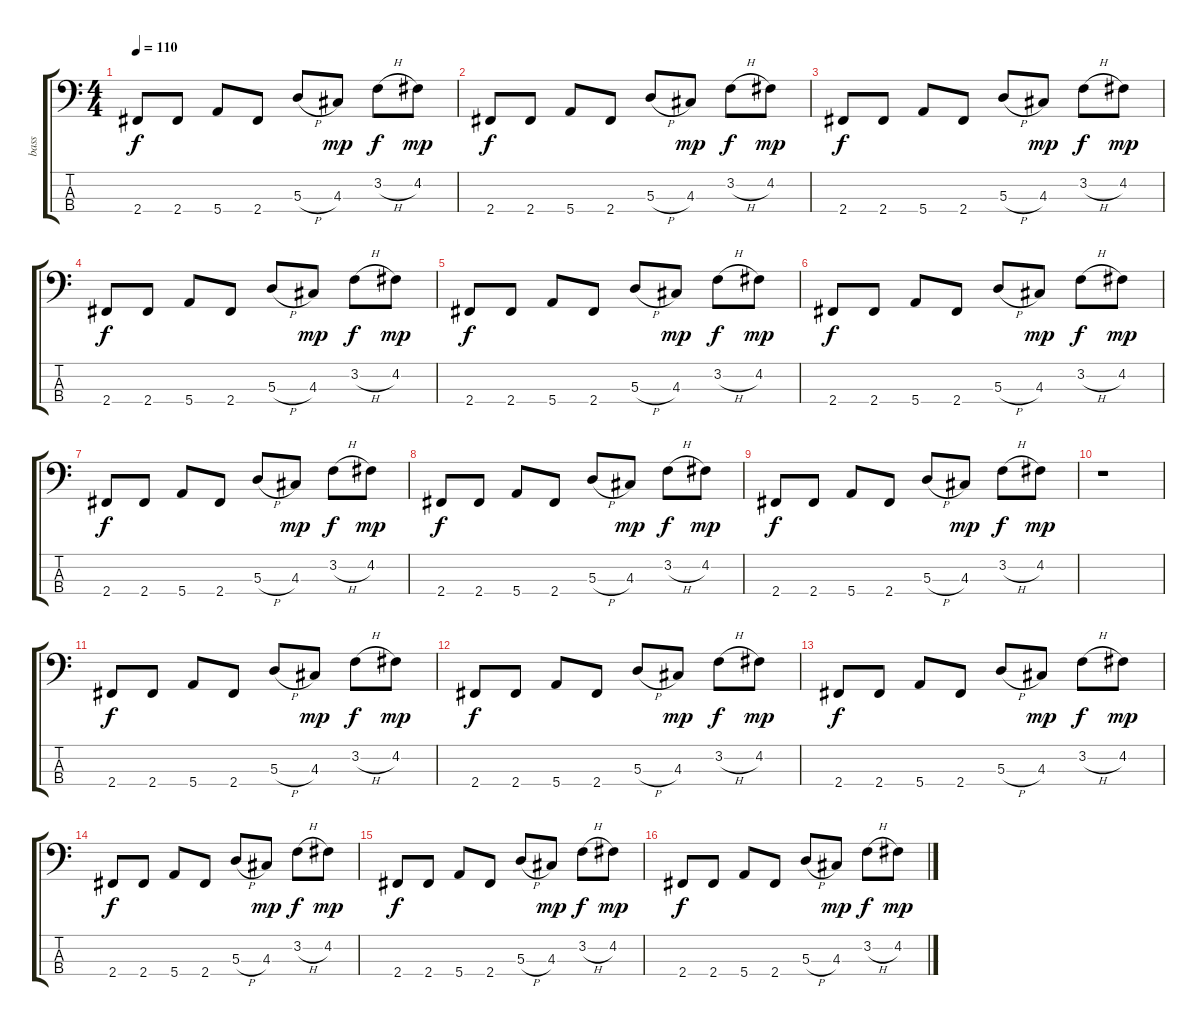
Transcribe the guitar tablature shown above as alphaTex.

\track ("bass" "bass") {instrument electricbasspick}
\staff {score tabs}
\tuning (G2 D2 A1 E1) {hide}
\ts (4 4)
\tempo 110
\clef f4
\ks c
2.4.8{dy f} 2.4.8 5.4.8 2.4.8 5.3{h}.8 4.3.8{dy mp} 3.2{h}.8{dy f} 4.2.8{dy mp} |
2.4.8{dy f} 2.4.8 5.4.8 2.4.8 5.3{h}.8 4.3.8{dy mp} 3.2{h}.8{dy f} 4.2.8{dy mp} |
2.4.8{dy f} 2.4.8 5.4.8 2.4.8 5.3{h}.8 4.3.8{dy mp} 3.2{h}.8{dy f} 4.2.8{dy mp} |
2.4.8{dy f} 2.4.8 5.4.8 2.4.8 5.3{h}.8 4.3.8{dy mp} 3.2{h}.8{dy f} 4.2.8{dy mp} |
2.4.8{dy f} 2.4.8 5.4.8 2.4.8 5.3{h}.8 4.3.8{dy mp} 3.2{h}.8{dy f} 4.2.8{dy mp} |
2.4.8{dy f} 2.4.8 5.4.8 2.4.8 5.3{h}.8 4.3.8{dy mp} 3.2{h}.8{dy f} 4.2.8{dy mp} |
2.4.8{dy f} 2.4.8 5.4.8 2.4.8 5.3{h}.8 4.3.8{dy mp} 3.2{h}.8{dy f} 4.2.8{dy mp} |
2.4.8{dy f} 2.4.8 5.4.8 2.4.8 5.3{h}.8 4.3.8{dy mp} 3.2{h}.8{dy f} 4.2.8{dy mp} |
2.4.8{dy f} 2.4.8 5.4.8 2.4.8 5.3{h}.8 4.3.8{dy mp} 3.2{h}.8{dy f} 4.2.8{dy mp} |
r.1 |
2.4.8{dy f} 2.4.8 5.4.8 2.4.8 5.3{h}.8 4.3.8{dy mp} 3.2{h}.8{dy f} 4.2.8{dy mp} |
2.4.8{dy f} 2.4.8 5.4.8 2.4.8 5.3{h}.8 4.3.8{dy mp} 3.2{h}.8{dy f} 4.2.8{dy mp} |
2.4.8{dy f} 2.4.8 5.4.8 2.4.8 5.3{h}.8 4.3.8{dy mp} 3.2{h}.8{dy f} 4.2.8{dy mp} |
2.4.8{dy f} 2.4.8 5.4.8 2.4.8 5.3{h}.8 4.3.8{dy mp} 3.2{h}.8{dy f} 4.2.8{dy mp} |
2.4.8{dy f} 2.4.8 5.4.8 2.4.8 5.3{h}.8 4.3.8{dy mp} 3.2{h}.8{dy f} 4.2.8{dy mp} |
2.4.8{dy f} 2.4.8 5.4.8 2.4.8 5.3{h}.8 4.3.8{dy mp} 3.2{h}.8{dy f} 4.2.8{dy mp}
